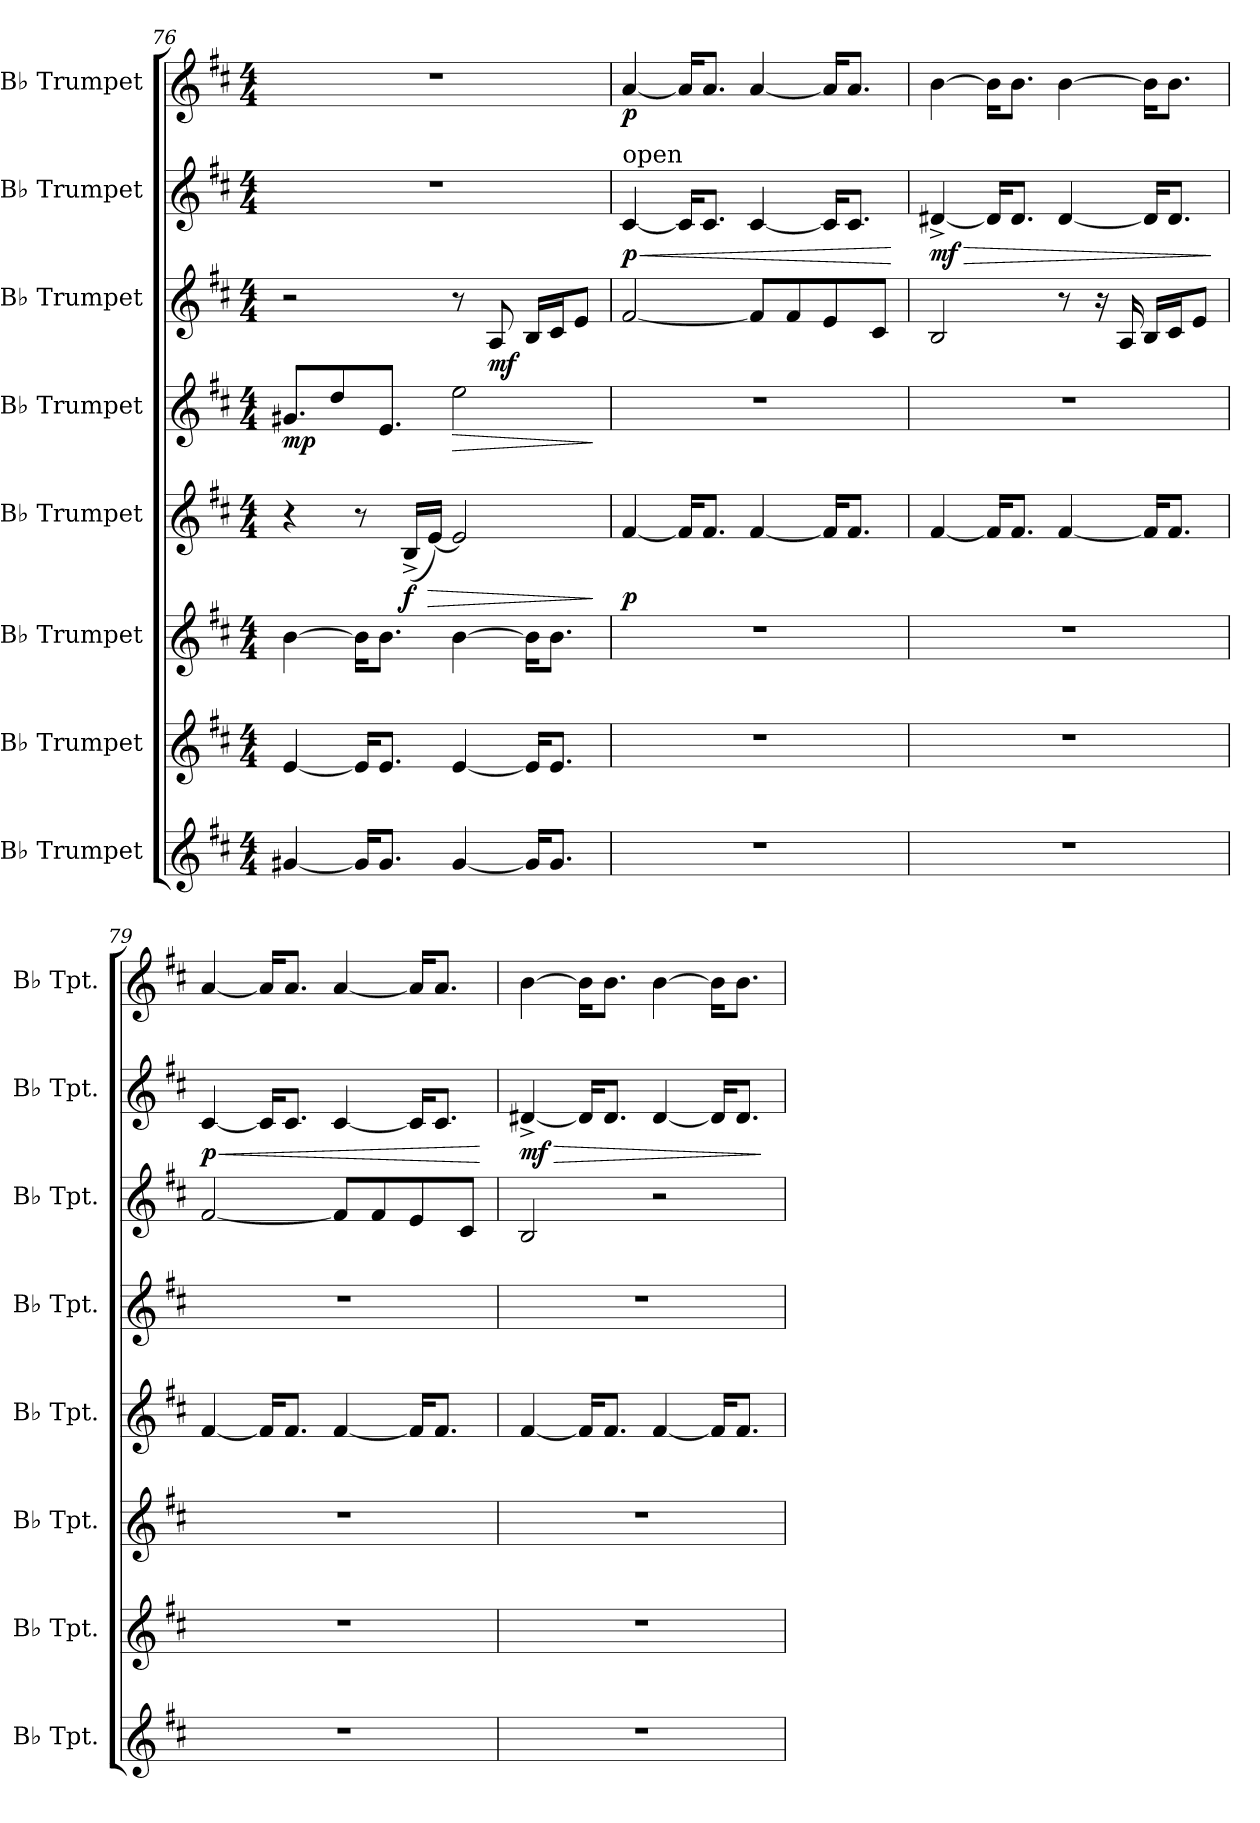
**kern	**kern	**kern	**kern	**dynam	**kern	**dynam	**kern	**dynam	**kern	**dynam	**kern	**dynam
*part8	*part7	*part6	*part5	*part5	*part4	*part4	*part3	*part3	*part2	*part2	*part1	*part1
*staff8	*staff7	*staff6	*staff5	*staff5	*staff4	*staff4	*staff3	*staff3	*staff2	*staff2	*staff1	*staff1
*I"B♭ Trumpet	*I"B♭ Trumpet	*I"B♭ Trumpet	*I"B♭ Trumpet	*	*I"B♭ Trumpet	*	*I"B♭ Trumpet	*	*I"B♭ Trumpet	*	*I"B♭ Trumpet	*
*I'B♭ Tpt.	*I'B♭ Tpt.	*I'B♭ Tpt.	*I'B♭ Tpt.	*	*I'B♭ Tpt.	*	*I'B♭ Tpt.	*	*I'B♭ Tpt.	*	*I'B♭ Tpt.	*
!!LO:PB:g=z
*clefG2	*clefG2	*clefG2	*clefG2	*	*clefG2	*	*clefG2	*	*clefG2	*	*clefG2	*
*ITrd1c2	*ITrd1c2	*ITrd1c2	*ITrd1c2	*	*ITrd1c2	*	*ITrd1c2	*	*ITrd1c2	*	*ITrd1c2	*
*k[]	*k[]	*k[]	*k[]	*	*k[]	*	*k[]	*	*k[]	*	*k[]	*
*M4/4	*M4/4	*M4/4	*M4/4	*	*M4/4	*	*M4/4	*	*M4/4	*	*M4/4	*
=76	=76	=76	=76	=76	=76	=76	=76	=76	=76	=76	=76	=76
!	!	!	!	!	!	!LO:DY:b	!	!	!	!	!	!
[4f#X/	[4d/	[4a\	4r	.	8.f#X/L	mp	2r	.	1r	.	1r	.
.	.	.	.	.	8cc/	.	.	.	.	.	.	.
16f#/KL]	16d/KL]	16a\KL]	8r	.	.	.	.	.	.	.	.	.
8.f#/J	8.d/J	8.a\J	.	.	8.d/J	.	.	.	.	.	.	.
!	!	!	!	!LO:DY:b	!	!	!	!	!	!	!	!
.	.	.	(<16A^/LL	f	.	.	.	.	.	.	.	.
!	!	!	!	!LO:HP:b	!	!	!	!	!	!	!	!
.	.	.	[16d/JJ)	>	.	.	.	.	.	.	.	.
!	!	!	!	!	!	!LO:HP:b	!	!	!	!	!	!
[4f#/	[4d/	[4a\	2d/]	.	2dd\	>	8r	.	.	.	.	.
!	!	!	!	!	!	!	!	!LO:DY:b	!	!	!	!
.	.	.	.	.	.	.	8G/	mf	.	.	.	.
16f#/KL]	16d/KL]	16a\KL]	.	.	.	.	16A/LL	.	.	.	.	.
8.f#/J	8.d/J	8.a\J	.	.	.	.	16B/J	.	.	.	.	.
.	.	.	.	.	.	.	8d/J	.	.	.	.	.
.	.	.	.	]	.	]	.	.	.	.	.	.
=77	=77	=77	=77	=77	=77	=77	=77	=77	=77	=77	=77	=77
!	!	!	!	!	!	!	!	!	!LO:TX:a:t=open	!	!	!
!	!	!	!	!LO:DY:b	!	!	!	!	!	!LO:HP:b	!	!
!	!	!	!	!	!	!	!	!	!	!LO:DY:n=1:b	!	!LO:DY:b
1r	1r	1r	[4e/	p	1r	.	[2e/	.	[4B/	< p	[4g/	p
.	.	.	16e/KL]	.	.	.	.	.	16B/KL]	.	16g/KL]	.
.	.	.	8.e/J	.	.	.	.	.	8.B/J	.	8.g/J	.
.	.	.	[4e/	.	.	.	8e/L]	.	[4B/	.	[4g/	.
.	.	.	.	.	.	.	8e/	.	.	.	.	.
.	.	.	16e/KL]	.	.	.	8d/	.	16B/KL]	.	16g/KL]	.
.	.	.	8.e/J	.	.	.	.	.	8.B/J	.	8.g/J	.
.	.	.	.	.	.	.	8B/J	.	.	.	.	.
.	.	.	.	.	.	.	.	.	.	[	.	.
=78	=78	=78	=78	=78	=78	=78	=78	=78	=78	=78	=78	=78
!	!	!	!	!	!	!	!	!	!	!LO:HP:b	!	!
!	!	!	!	!	!	!	!	!	!	!LO:DY:n=1:b	!	!
1r	1r	1r	[4e/	.	1r	.	2A/	.	[4c#X^/	> mf	[4a\	.
.	.	.	16e/KL]	.	.	.	.	.	16c#/KL]	.	16a\KL]	.
.	.	.	8.e/J	.	.	.	.	.	8.c#/J	.	8.a\J	.
.	.	.	[4e/	.	.	.	8r	.	[4c#/	.	[4a\	.
.	.	.	.	.	.	.	16r	.	.	.	.	.
.	.	.	.	.	.	.	16G/	.	.	.	.	.
.	.	.	16e/KL]	.	.	.	16A/LL	.	16c#/KL]	.	16a\KL]	.
.	.	.	8.e/J	.	.	.	16B/J	.	8.c#/J	.	8.a\J	.
.	.	.	.	.	.	.	8d/J	.	.	.	.	.
.	.	.	.	.	.	.	.	.	.	]	.	.
=79	=79	=79	=79	=79	=79	=79	=79	=79	=79	=79	=79	=79
!	!	!	!	!	!	!	!	!	!	!LO:HP:b	!	!
!	!	!	!	!	!	!	!	!	!	!LO:DY:n=1:b	!	!
1r	1r	1r	[4e/	.	1r	.	[2e/	.	[4B/	< p	[4g/	.
.	.	.	16e/KL]	.	.	.	.	.	16B/KL]	.	16g/KL]	.
.	.	.	8.e/J	.	.	.	.	.	8.B/J	.	8.g/J	.
.	.	.	[4e/	.	.	.	8e/L]	.	[4B/	.	[4g/	.
.	.	.	.	.	.	.	8e/	.	.	.	.	.
.	.	.	16e/KL]	.	.	.	8d/	.	16B/KL]	.	16g/KL]	.
.	.	.	8.e/J	.	.	.	.	.	8.B/J	.	8.g/J	.
.	.	.	.	.	.	.	8B/J	.	.	.	.	.
.	.	.	.	.	.	.	.	.	.	[	.	.
!!LO:PB:g=z
=80	=80	=80	=80	=80	=80	=80	=80	=80	=80	=80	=80	=80
!	!	!	!	!	!	!	!	!	!	!LO:HP:b	!	!
!	!	!	!	!	!	!	!	!	!	!LO:DY:n=1:b	!	!
1r	1r	1r	[4e/	.	1r	.	2A/	.	[4c#X^/	> mf	[4a\	.
.	.	.	16e/KL]	.	.	.	.	.	16c#/KL]	.	16a\KL]	.
.	.	.	8.e/J	.	.	.	.	.	8.c#/J	.	8.a\J	.
.	.	.	[4e/	.	.	.	2r	.	[4c#/	.	[4a\	.
.	.	.	16e/KL]	.	.	.	.	.	16c#/KL]	.	16a\KL]	.
.	.	.	8.e/J	.	.	.	.	.	8.c#/J	.	8.a\J	.
.	.	.	.	.	.	.	.	.	.	]	.	.
=	=	=	=	=	=	=	=	=	=	=	=	=
*-	*-	*-	*-	*-	*-	*-	*-	*-	*-	*-	*-	*-
